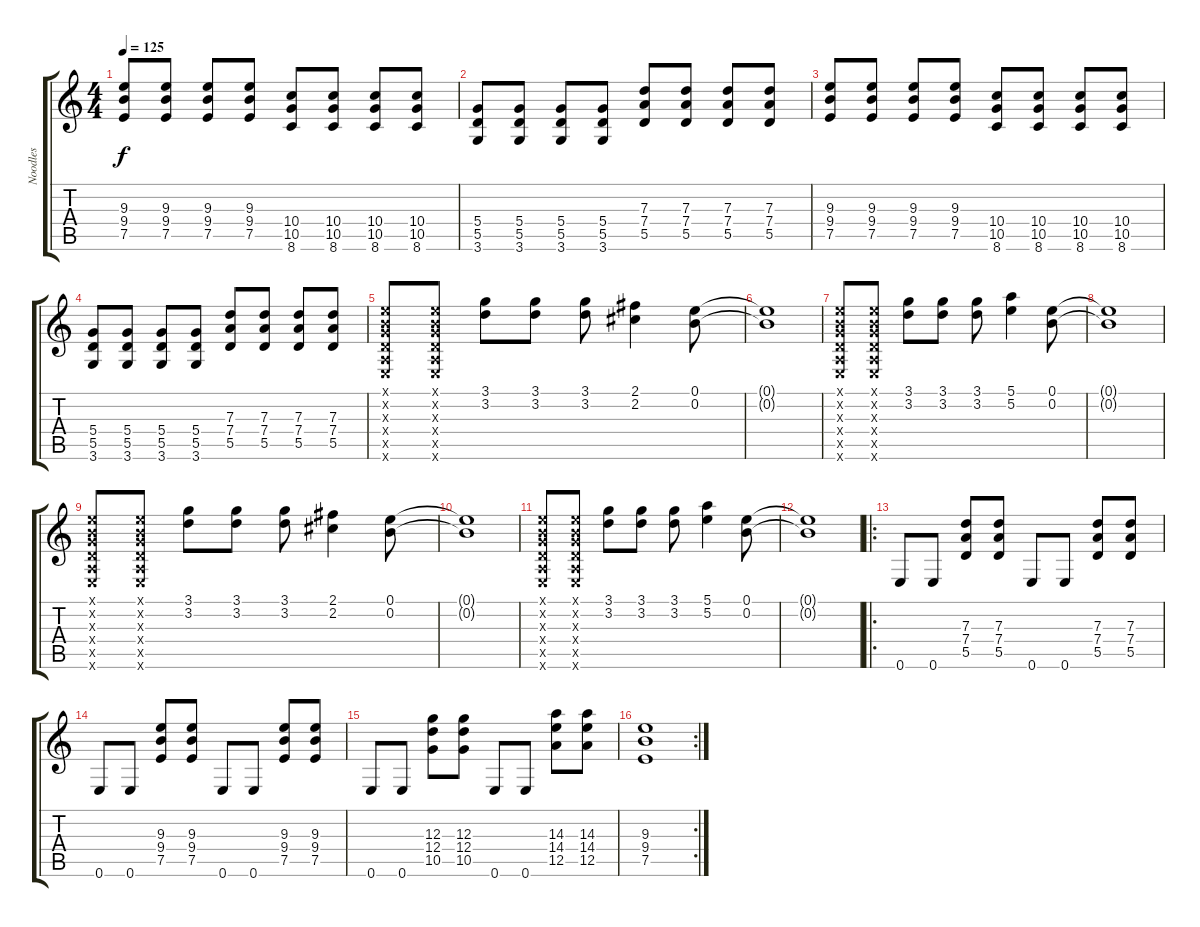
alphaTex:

\track ("Noodles" "Noodles") {instrument distortionguitar}
\staff {score tabs}
\tuning (E4 B3 G3 D3 A2 E2) {hide}
\ts (4 4)
\tempo 125
\clef g2
\ks c
(9.3 9.4 7.5).8{dy f} (9.3 9.4 7.5).8 (9.3 9.4 7.5).8 (9.3 9.4 7.5).8 (10.4 10.5 8.6).8 (10.4 10.5 8.6).8 (10.4 10.5 8.6).8 (10.4 10.5 8.6).8 |
(5.4 5.5 3.6).8 (5.4 5.5 3.6).8 (5.4 5.5 3.6).8 (5.4 5.5 3.6).8 (7.3 7.4 5.5).8 (7.3 7.4 5.5).8 (7.3 7.4 5.5).8 (7.3 7.4 5.5).8 |
(9.3 9.4 7.5).8 (9.3 9.4 7.5).8 (9.3 9.4 7.5).8 (9.3 9.4 7.5).8 (10.4 10.5 8.6).8 (10.4 10.5 8.6).8 (10.4 10.5 8.6).8 (10.4 10.5 8.6).8 |
(5.4 5.5 3.6).8 (5.4 5.5 3.6).8 (5.4 5.5 3.6).8 (5.4 5.5 3.6).8 (7.3 7.4 5.5).8 (7.3 7.4 5.5).8 (7.3 7.4 5.5).8 (7.3 7.4 5.5).8 |
(0.1{x} 0.2{x} 0.3{x} 0.4{x} 0.5{x} 0.6{x}).8 (0.1{x} 0.2{x} 0.3{x} 0.4{x} 0.5{x} 0.6{x}).8 (3.1 3.2).8 (3.1 3.2).8 (3.1 3.2).8 (2.1 2.2).4 (0.1 0.2).8 |
(0.1{t} 0.2{t}).1 |
(0.1{x} 0.2{x} 0.3{x} 0.4{x} 0.5{x} 0.6{x}).8 (0.1{x} 0.2{x} 0.3{x} 0.4{x} 0.5{x} 0.6{x}).8 (3.1 3.2).8 (3.1 3.2).8 (3.1 3.2).8 (5.1 5.2).4 (0.1 0.2).8 |
(0.1{t} 0.2{t}).1 |
(0.1{x} 0.2{x} 0.3{x} 0.4{x} 0.5{x} 0.6{x}).8 (0.1{x} 0.2{x} 0.3{x} 0.4{x} 0.5{x} 0.6{x}).8 (3.1 3.2).8 (3.1 3.2).8 (3.1 3.2).8 (2.1 2.2).4 (0.1 0.2).8 |
(0.1{t} 0.2{t}).1 |
(0.1{x} 0.2{x} 0.3{x} 0.4{x} 0.5{x} 0.6{x}).8 (0.1{x} 0.2{x} 0.3{x} 0.4{x} 0.5{x} 0.6{x}).8 (3.1 3.2).8 (3.1 3.2).8 (3.1 3.2).8 (5.1 5.2).4 (0.1 0.2).8 |
(0.1{t} 0.2{t}).1 |
\ro
0.6.8 0.6.8 (7.3 7.4 5.5).8 (7.3 7.4 5.5).8 0.6.8 0.6.8 (7.3 7.4 5.5).8 (7.3 7.4 5.5).8 |
0.6.8 0.6.8 (9.3 9.4 7.5).8 (9.3 9.4 7.5).8 0.6.8 0.6.8 (9.3 9.4 7.5).8 (9.3 9.4 7.5).8 |
0.6.8 0.6.8 (12.3 12.4 10.5).8 (12.3 12.4 10.5).8 0.6.8 0.6.8 (14.3 14.4 12.5).8 (14.3 14.4 12.5).8 |
\rc 2
(9.3 9.4 7.5).1
